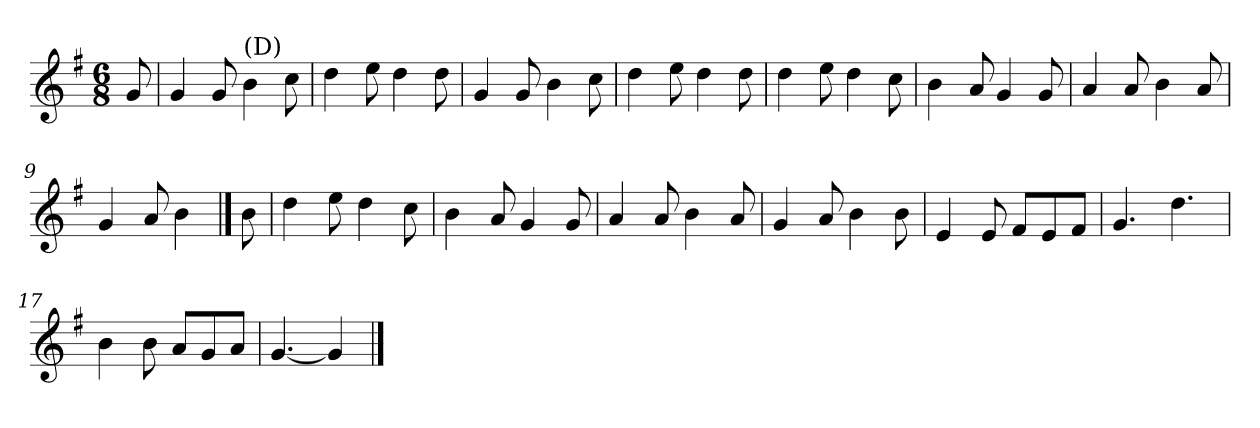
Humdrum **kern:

**kern
*part1
*staff1
*clefG2
*k[f#]
*G:
*M6/8
=1
8g/
=2
4g/
8g/
!LO:TX:a:t=(D)
4b\
8cc\
=3
4dd\
8ee\
4dd\
8dd\
=4
4g/
8g/
4b\
8cc\
=5
4dd\
8ee\
4dd\
8dd\
=6
4dd\
8ee\
4dd\
8cc\
=7
4b\
8a/
4g/
8g/
=8
4a/
8a/
4b\
8a/
=9
4g/
8a/
4b\
==10
8b\
!!LO:LB:g=z
=11
4dd\
8ee\
4dd\
8cc\
=12
4b\
8a/
4g/
8g/
=13
4a/
8a/
4b\
8a/
=14
4g/
8a/
4b\
8b\
=15
4e/
8e/
8f#/L
8e/
8f#/J
=16
4.g/
4.dd\
=17
4b\
8b\
8a/L
8g/
8a/J
=18
[4.g/
4g/]
==
*-
